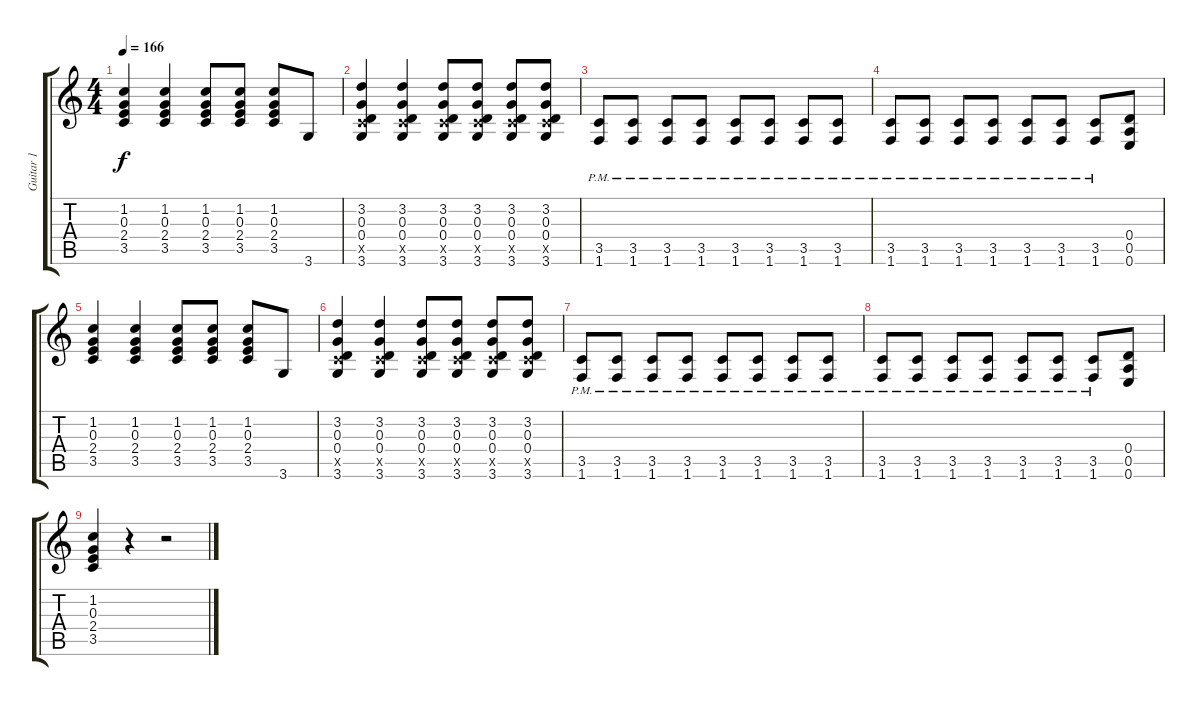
\track ("Guitar 1" "Guitar 1") {instrument overdrivenguitar}
\staff {score tabs}
\tuning (E4 B3 G3 D3 A2 E2) {hide}
\ts (4 4)
\tempo 166
\clef g2
\ks c
(1.2 0.3 2.4 3.5).4{dy f} (1.2 0.3 2.4 3.5).4 (1.2 0.3 2.4 3.5).8 (1.2 0.3 2.4 3.5).8 (1.2 0.3 2.4 3.5).8 3.6.8 |
(3.2 0.3 0.4 3.5{x} 3.6).4 (3.2 0.3 0.4 3.5{x} 3.6).4 (3.2 0.3 0.4 3.5{x} 3.6).8 (3.2 0.3 0.4 3.5{x} 3.6).8 (3.2 0.3 0.4 3.5{x} 3.6).8 (3.2 0.3 0.4 3.5{x} 3.6).8 |
(3.5{pm} 1.6{pm}).8 (3.5{pm} 1.6{pm}).8 (3.5{pm} 1.6{pm}).8 (3.5{pm} 1.6{pm}).8 (3.5{pm} 1.6{pm}).8 (3.5{pm} 1.6{pm}).8 (3.5{pm} 1.6{pm}).8 (3.5{pm} 1.6{pm}).8 |
(3.5{pm} 1.6{pm}).8 (3.5{pm} 1.6{pm}).8 (3.5{pm} 1.6{pm}).8 (3.5{pm} 1.6{pm}).8 (3.5{pm} 1.6{pm}).8 (3.5{pm} 1.6{pm}).8 (3.5{pm} 1.6{pm}).8 (0.4 0.5 0.6).8 |
(1.2 0.3 2.4 3.5).4 (1.2 0.3 2.4 3.5).4 (1.2 0.3 2.4 3.5).8 (1.2 0.3 2.4 3.5).8 (1.2 0.3 2.4 3.5).8 3.6.8 |
(3.2 0.3 0.4 3.5{x} 3.6).4 (3.2 0.3 0.4 3.5{x} 3.6).4 (3.2 0.3 0.4 3.5{x} 3.6).8 (3.2 0.3 0.4 3.5{x} 3.6).8 (3.2 0.3 0.4 3.5{x} 3.6).8 (3.2 0.3 0.4 3.5{x} 3.6).8 |
(3.5{pm} 1.6{pm}).8 (3.5{pm} 1.6{pm}).8 (3.5{pm} 1.6{pm}).8 (3.5{pm} 1.6{pm}).8 (3.5{pm} 1.6{pm}).8 (3.5{pm} 1.6{pm}).8 (3.5{pm} 1.6{pm}).8 (3.5{pm} 1.6{pm}).8 |
(3.5{pm} 1.6{pm}).8 (3.5{pm} 1.6{pm}).8 (3.5{pm} 1.6{pm}).8 (3.5{pm} 1.6{pm}).8 (3.5{pm} 1.6{pm}).8 (3.5{pm} 1.6{pm}).8 (3.5{pm} 1.6{pm}).8 (0.4 0.5 0.6).8 |
(1.2 0.3 2.4 3.5).4 r.4 r.2
